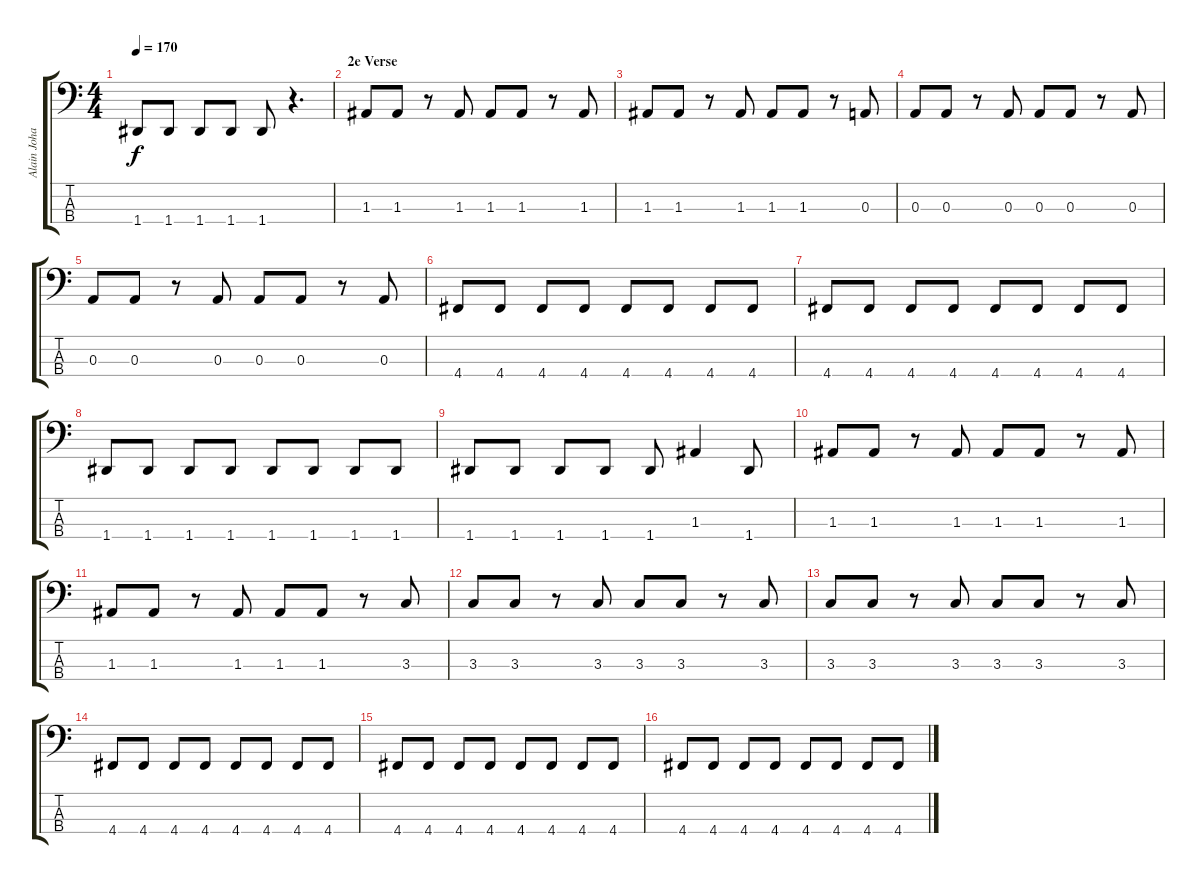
\track ("Alain Johannes - bass" "Alain Joha") {instrument electricbasspick}
\staff {score tabs}
\tuning (G2 D2 A1 D1) {hide}
\ts (4 4)
\tempo 170
\clef f4
\ks c
1.4.8{dy f} 1.4.8 1.4.8 1.4.8 1.4.8 r.4{d} |
\section ("" "2e Verse")
1.3.8 1.3.8 r.8 1.3.8 1.3.8 1.3.8 r.8 1.3.8 |
1.3.8 1.3.8 r.8 1.3.8 1.3.8 1.3.8 r.8 0.3.8 |
0.3.8 0.3.8 r.8 0.3.8 0.3.8 0.3.8 r.8 0.3.8 |
0.3.8 0.3.8 r.8 0.3.8 0.3.8 0.3.8 r.8 0.3.8 |
\section ("" "")
4.4.8 4.4.8 4.4.8 4.4.8 4.4.8 4.4.8 4.4.8 4.4.8 |
4.4.8 4.4.8 4.4.8 4.4.8 4.4.8 4.4.8 4.4.8 4.4.8 |
1.4.8 1.4.8 1.4.8 1.4.8 1.4.8 1.4.8 1.4.8 1.4.8 |
1.4.8 1.4.8 1.4.8 1.4.8 1.4.8 1.3.4 1.4.8 |
\section ("" "")
1.3.8 1.3.8 r.8 1.3.8 1.3.8 1.3.8 r.8 1.3.8 |
1.3.8 1.3.8 r.8 1.3.8 1.3.8 1.3.8 r.8 3.3.8 |
3.3.8 3.3.8 r.8 3.3.8 3.3.8 3.3.8 r.8 3.3.8 |
3.3.8 3.3.8 r.8 3.3.8 3.3.8 3.3.8 r.8 3.3.8 |
\section ("" "")
4.4.8 4.4.8 4.4.8 4.4.8 4.4.8 4.4.8 4.4.8 4.4.8 |
4.4.8 4.4.8 4.4.8 4.4.8 4.4.8 4.4.8 4.4.8 4.4.8 |
4.4.8 4.4.8 4.4.8 4.4.8 4.4.8 4.4.8 4.4.8 4.4.8
